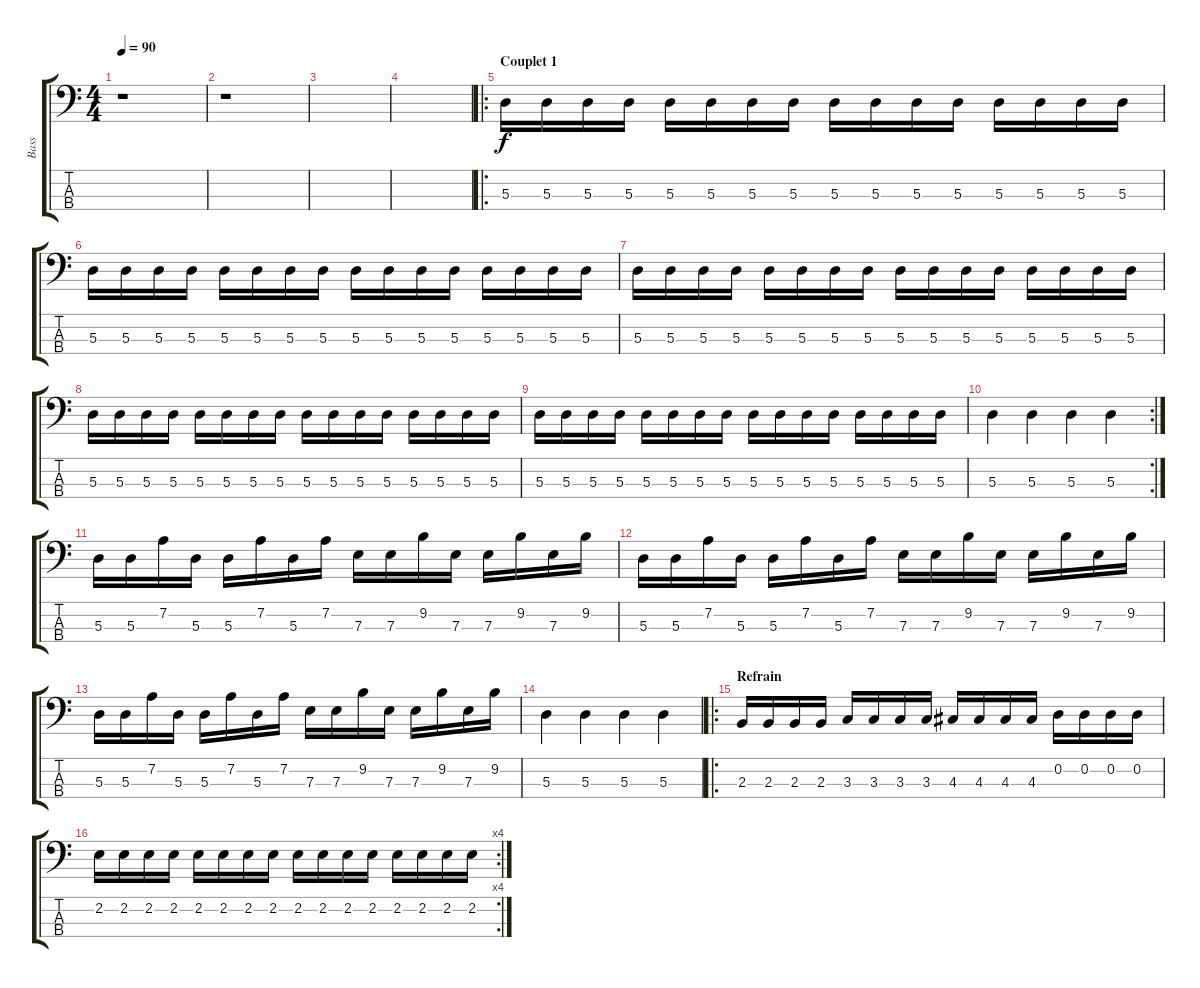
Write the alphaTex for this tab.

\track ("Bass" "Bass") {instrument electricbassfinger}
\staff {score tabs}
\tuning (G2 D2 A1 E1) {hide}
\ts (4 4)
\tempo 90
\clef f4
\ks c
r.1{dy f instrument electricbassfinger} |
r.1 |
|
|
\ro
\section ("" "Couplet 1")
5.3.16 5.3.16 5.3.16 5.3.16 5.3.16 5.3.16 5.3.16 5.3.16 5.3.16 5.3.16 5.3.16 5.3.16 5.3.16 5.3.16 5.3.16 5.3.16 |
5.3.16 5.3.16 5.3.16 5.3.16 5.3.16 5.3.16 5.3.16 5.3.16 5.3.16 5.3.16 5.3.16 5.3.16 5.3.16 5.3.16 5.3.16 5.3.16 |
5.3.16 5.3.16 5.3.16 5.3.16 5.3.16 5.3.16 5.3.16 5.3.16 5.3.16 5.3.16 5.3.16 5.3.16 5.3.16 5.3.16 5.3.16 5.3.16 |
5.3.16 5.3.16 5.3.16 5.3.16 5.3.16 5.3.16 5.3.16 5.3.16 5.3.16 5.3.16 5.3.16 5.3.16 5.3.16 5.3.16 5.3.16 5.3.16 |
5.3.16 5.3.16 5.3.16 5.3.16 5.3.16 5.3.16 5.3.16 5.3.16 5.3.16 5.3.16 5.3.16 5.3.16 5.3.16 5.3.16 5.3.16 5.3.16 |
\rc 2
5.3.4 5.3.4 5.3.4 5.3.4 |
5.3.16 5.3.16 7.2.16 5.3.16 5.3.16 7.2.16 5.3.16 7.2.16 7.3.16 7.3.16 9.2.16 7.3.16 7.3.16 9.2.16 7.3.16 9.2.16 |
5.3.16 5.3.16 7.2.16 5.3.16 5.3.16 7.2.16 5.3.16 7.2.16 7.3.16 7.3.16 9.2.16 7.3.16 7.3.16 9.2.16 7.3.16 9.2.16 |
5.3.16 5.3.16 7.2.16 5.3.16 5.3.16 7.2.16 5.3.16 7.2.16 7.3.16 7.3.16 9.2.16 7.3.16 7.3.16 9.2.16 7.3.16 9.2.16 |
5.3.4 5.3.4 5.3.4 5.3.4 |
\ro
\section ("" "Refrain")
2.3.16 2.3.16 2.3.16 2.3.16 3.3.16 3.3.16 3.3.16 3.3.16 4.3.16 4.3.16 4.3.16 4.3.16 0.2.16 0.2.16 0.2.16 0.2.16 |
\rc 4
2.2.16 2.2.16 2.2.16 2.2.16 2.2.16 2.2.16 2.2.16 2.2.16 2.2.16 2.2.16 2.2.16 2.2.16 2.2.16 2.2.16 2.2.16 2.2.16
